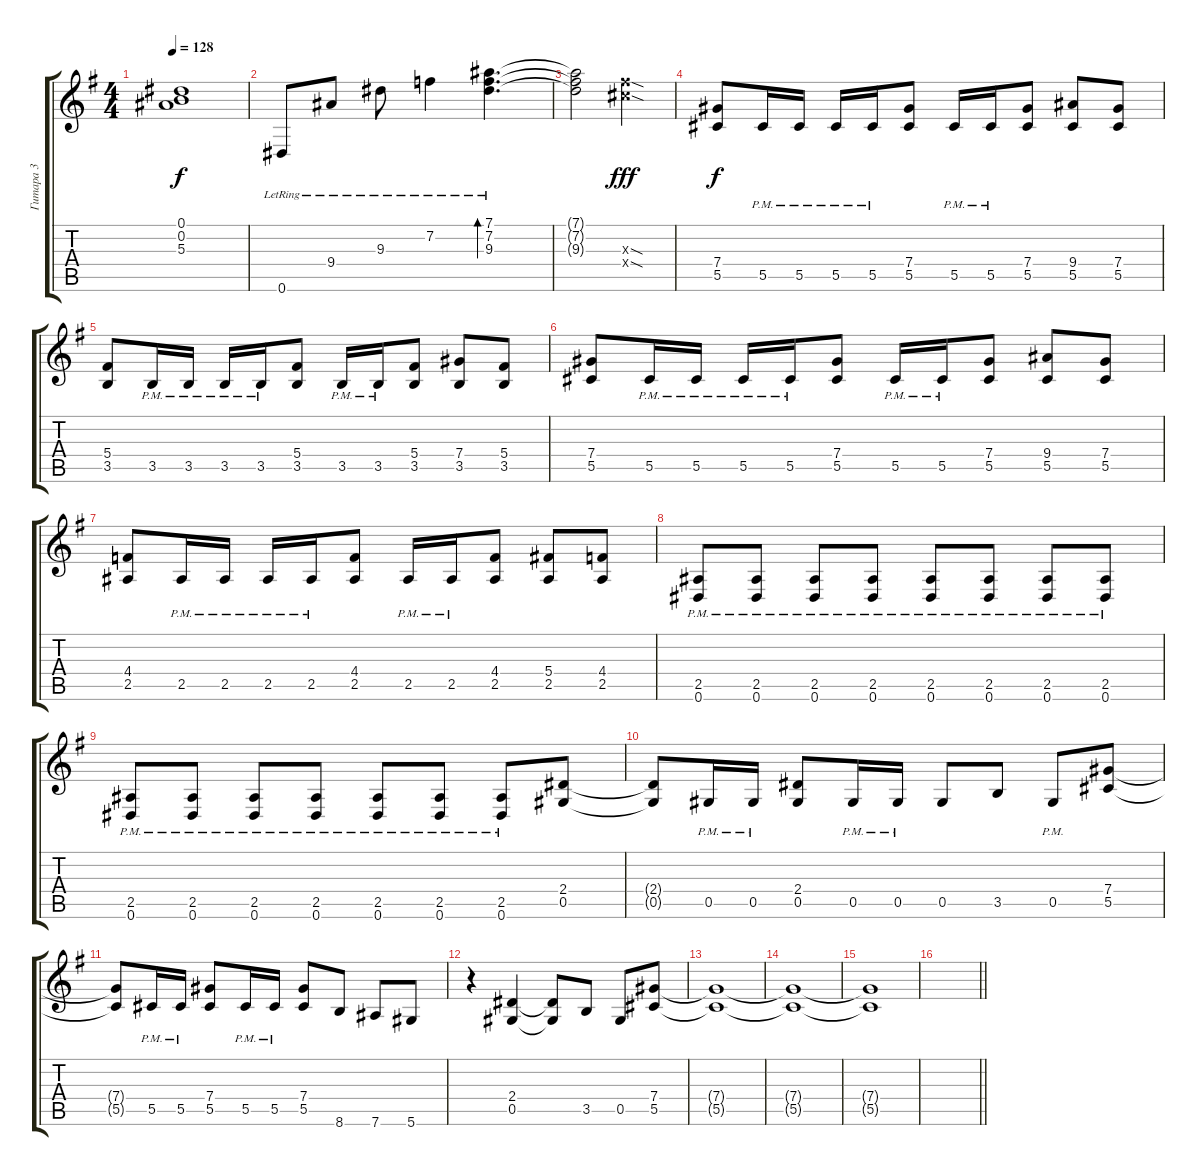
\track ("Гитара 3" "Гитара 3") {instrument distortionguitar}
\staff {score tabs}
\tuning (Eb4 Bb3 Gb3 Db3 Ab2 Eb2) {hide}
\ts (4 4)
\tempo 128
\clef g2
\ks eminor
(0.1{t} 0.2{t} 5.3{t}).1{dy f} |
0.6{lr}.8 9.4{lr}.8 9.3{lr}.8 7.2{lr}.4 (7.1{lr} 7.2 9.3).4{d bd 60} |
(7.1{t} 7.2{t} 9.3{t}).2 (12.3{sod x} 12.4{sod x}).2{dy fff volume 8 instrument distortionguitar} |
(7.4 5.5).8{dy f} 5.5{pm}.16 5.5{pm}.16 5.5{pm}.16 5.5{pm}.16 (7.4 5.5).8 5.5{pm}.16 5.5{pm}.16 (7.4 5.5).8 (9.4 5.5).8 (7.4 5.5).8 |
(5.4 3.5).8 3.5{pm}.16 3.5{pm}.16 3.5{pm}.16 3.5{pm}.16 (5.4 3.5).8 3.5{pm}.16 3.5{pm}.16 (5.4 3.5).8 (7.4 3.5).8 (5.4 3.5).8 |
(7.4 5.5).8 5.5{pm}.16 5.5{pm}.16 5.5{pm}.16 5.5{pm}.16 (7.4 5.5).8 5.5{pm}.16 5.5{pm}.16 (7.4 5.5).8 (9.4 5.5).8 (7.4 5.5).8 |
(4.4 2.5).8 2.5{pm}.16 2.5{pm}.16 2.5{pm}.16 2.5{pm}.16 (4.4 2.5).8 2.5{pm}.16 2.5{pm}.16 (4.4 2.5).8 (5.4 2.5).8 (4.4 2.5).8 |
(2.5{pm} 0.6{pm}).8 (2.5{pm} 0.6{pm}).8 (2.5{pm} 0.6{pm}).8 (2.5{pm} 0.6{pm}).8 (2.5{pm} 0.6{pm}).8 (2.5{pm} 0.6{pm}).8 (2.5{pm} 0.6{pm}).8 (2.5{pm} 0.6{pm}).8 |
(2.5{pm} 0.6{pm}).8 (2.5{pm} 0.6{pm}).8 (2.5{pm} 0.6{pm}).8 (2.5{pm} 0.6{pm}).8 (2.5{pm} 0.6{pm}).8 (2.5{pm} 0.6{pm}).8 (2.5{pm} 0.6{pm}).8 (2.4 0.5).8 |
(2.4{t} 0.5{t}).8 0.5{pm}.16 0.5{pm}.16 (2.4 0.5).8 0.5{pm}.16 0.5{pm}.16 0.5.8 3.5.8 0.5{pm}.8 (7.4 5.5).8 |
(7.4{t} 5.5{t}).8 5.5{pm}.16 5.5{pm}.16 (7.4 5.5).8 5.5{pm}.16 5.5{pm}.16 (7.4 5.5).8 8.6.8 7.6.8 5.6.8 |
r.4 (2.4 0.5).4 (2.4{t} 0.5{t}).8 3.5.8 0.5.8 (7.4 5.5).8 |
(7.4{t} 5.5{t}).1 |
(7.4{t} 5.5{t}).1 |
(7.4{t} 5.5{t}).1 |
\barLineRight lightlight
